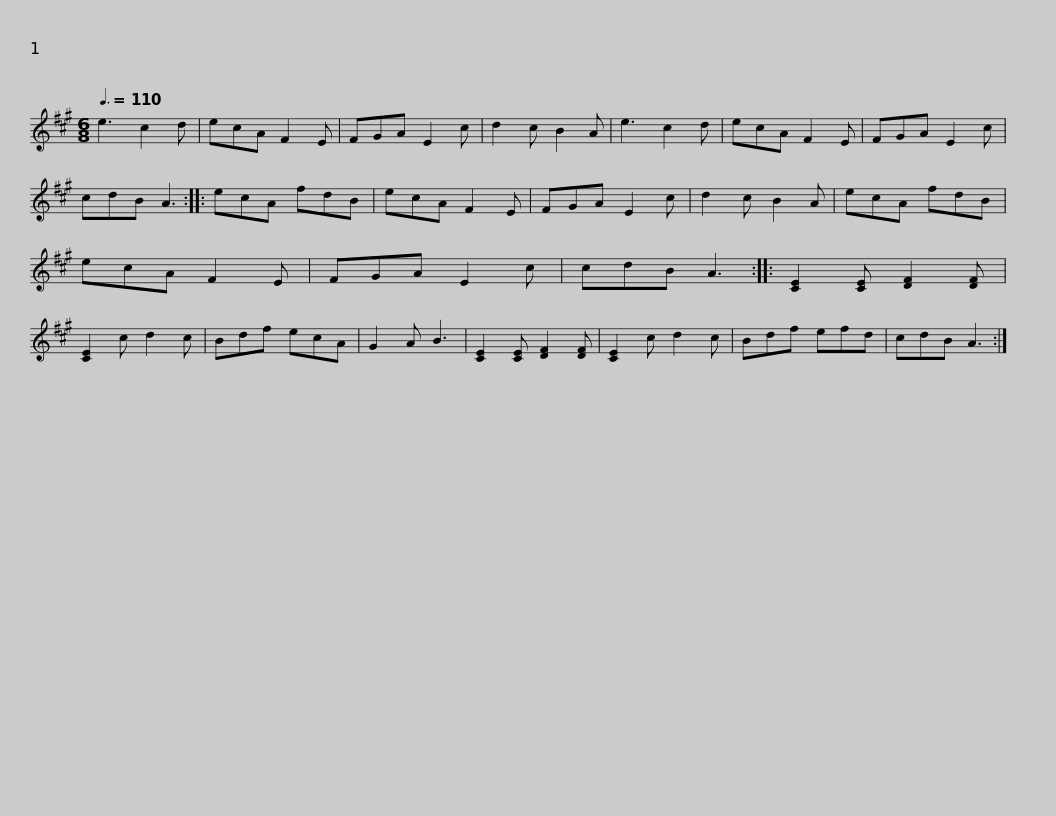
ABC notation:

X:1
L:1/8
Q:3/8=110
M:6/8
I:linebreak $
K:A
V:1 treble
V:1
 e3 c2 d | ecA F2 E | FGA E2 c | d2 c B2 A | e3 c2 d | %5
 ecA F2 E | FGA E2 c | cdB A3 ::$ ecA fdB | ecA F2 E | %10
 FGA E2 c | d2 c B2 A | ecA fdB | ecA F2 E | FGA E2 c | %15
 cdB A3 ::$ [CE]2 [CE] [DF]2 [DF] | [CE]2 c d2 c | Bdf ecA | G2 A B3 | %20
 [CE]2 [CE] [DF]2 [DF] | [CE]2 c d2 c | Bdf efd | cdB A3 :| %24
